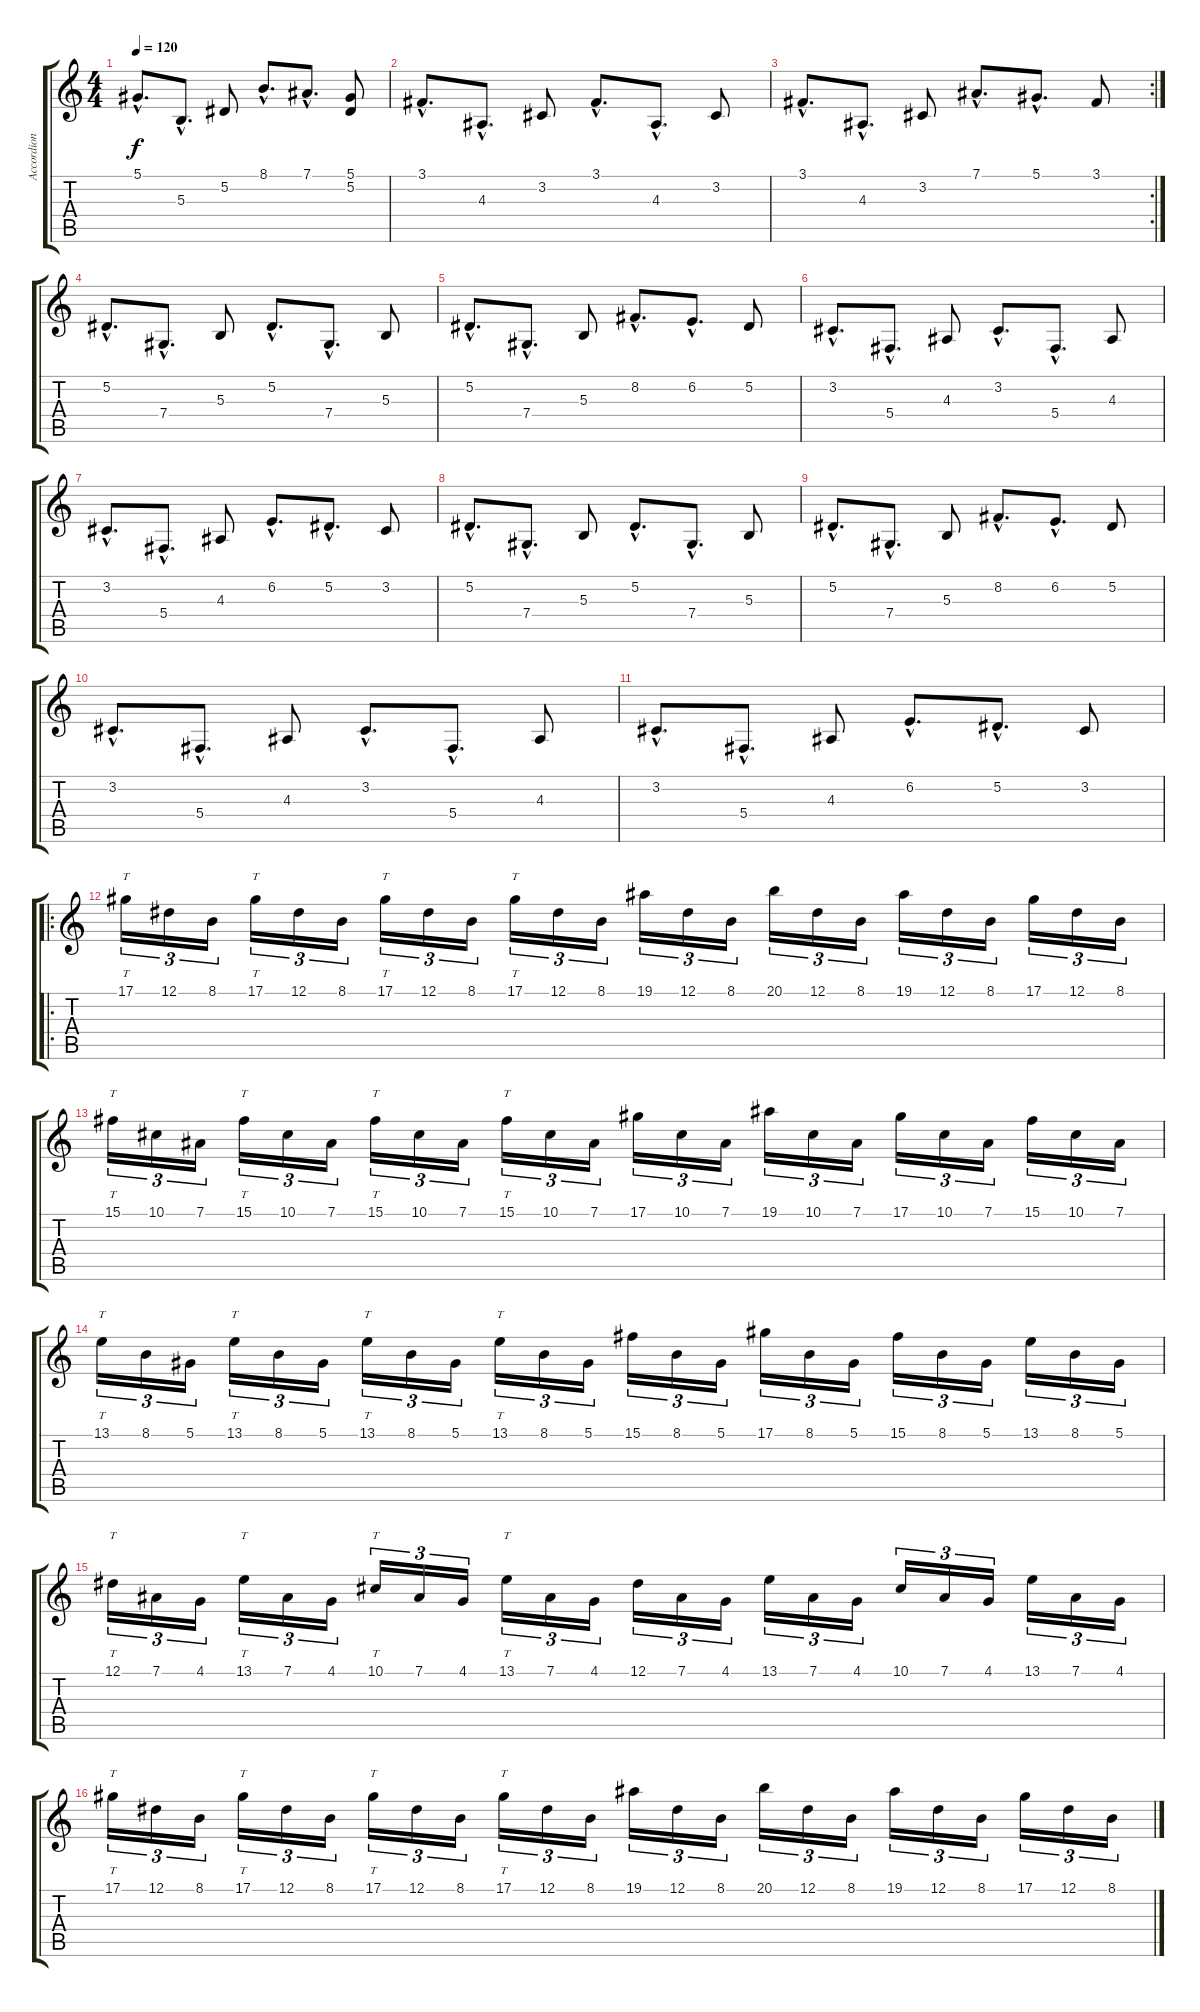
\track ("Accordion" "Accordion") {instrument tangoaccordion}
\staff {score tabs}
\tuning (Eb4 Bb3 Gb3 Db3 Ab2 Eb2) {hide}
\ts (4 4)
\tempo 120
\clef g2
\ks c
5.1{hac}.8{d dy f} 5.3{hac}.8{d} 5.2.8 8.1{hac}.8{d} 7.1{hac}.8{d} (5.1 5.2).8 |
3.1{hac}.8{d} 4.3{hac}.8{d} 3.2.8 3.1{hac}.8{d} 4.3{hac}.8{d} 3.2.8 |
\rc 2
3.1{hac}.8{d} 4.3{hac}.8{d} 3.2.8 7.1{hac}.8{d} 5.1{hac}.8{d} 3.1.8 |
5.2{hac}.8{d} 7.4{hac}.8{d} 5.3.8 5.2{hac}.8{d} 7.4{hac}.8{d} 5.3.8 |
5.2{hac}.8{d} 7.4{hac}.8{d} 5.3.8 8.2{hac}.8{d} 6.2{hac}.8{d} 5.2.8 |
3.2{hac}.8{d} 5.4{hac}.8{d} 4.3.8 3.2{hac}.8{d} 5.4{hac}.8{d} 4.3.8 |
3.2{hac}.8{d} 5.4{hac}.8{d} 4.3.8 6.2{hac}.8{d} 5.2{hac}.8{d} 3.2.8 |
5.2{hac}.8{d} 7.4{hac}.8{d} 5.3.8 5.2{hac}.8{d} 7.4{hac}.8{d} 5.3.8 |
5.2{hac}.8{d} 7.4{hac}.8{d} 5.3.8 8.2{hac}.8{d} 6.2{hac}.8{d} 5.2.8 |
3.2{hac}.8{d} 5.4{hac}.8{d} 4.3.8 3.2{hac}.8{d} 5.4{hac}.8{d} 4.3.8 |
3.2{hac}.8{d} 5.4{hac}.8{d} 4.3.8 6.2{hac}.8{d} 5.2{hac}.8{d} 3.2.8 |
\ro
17.1.16{tt tu (3 2) instrument tangoaccordion} 12.1.16{tu (3 2)} 8.1.16{tu (3 2)} 17.1.16{tt tu (3 2)} 12.1.16{tu (3 2)} 8.1.16{tu (3 2)} 17.1.16{tt tu (3 2)} 12.1.16{tu (3 2)} 8.1.16{tu (3 2)} 17.1.16{tt tu (3 2)} 12.1.16{tu (3 2)} 8.1.16{tu (3 2)} 19.1.16{tu (3 2)} 12.1.16{tu (3 2)} 8.1.16{tu (3 2)} 20.1.16{tu (3 2)} 12.1.16{tu (3 2)} 8.1.16{tu (3 2)} 19.1.16{tu (3 2)} 12.1.16{tu (3 2)} 8.1.16{tu (3 2)} 17.1.16{tu (3 2)} 12.1.16{tu (3 2)} 8.1.16{tu (3 2)} |
15.1.16{tt tu (3 2)} 10.1.16{tu (3 2)} 7.1.16{tu (3 2)} 15.1.16{tt tu (3 2)} 10.1.16{tu (3 2)} 7.1.16{tu (3 2)} 15.1.16{tt tu (3 2)} 10.1.16{tu (3 2)} 7.1.16{tu (3 2)} 15.1.16{tt tu (3 2)} 10.1.16{tu (3 2)} 7.1.16{tu (3 2)} 17.1.16{tu (3 2)} 10.1.16{tu (3 2)} 7.1.16{tu (3 2)} 19.1.16{tu (3 2)} 10.1.16{tu (3 2)} 7.1.16{tu (3 2)} 17.1.16{tu (3 2)} 10.1.16{tu (3 2)} 7.1.16{tu (3 2)} 15.1.16{tu (3 2)} 10.1.16{tu (3 2)} 7.1.16{tu (3 2)} |
13.1.16{tt tu (3 2)} 8.1.16{tu (3 2)} 5.1.16{tu (3 2)} 13.1.16{tt tu (3 2)} 8.1.16{tu (3 2)} 5.1.16{tu (3 2)} 13.1.16{tt tu (3 2)} 8.1.16{tu (3 2)} 5.1.16{tu (3 2)} 13.1.16{tt tu (3 2)} 8.1.16{tu (3 2)} 5.1.16{tu (3 2)} 15.1.16{tu (3 2)} 8.1.16{tu (3 2)} 5.1.16{tu (3 2)} 17.1.16{tu (3 2)} 8.1.16{tu (3 2)} 5.1.16{tu (3 2)} 15.1.16{tu (3 2)} 8.1.16{tu (3 2)} 5.1.16{tu (3 2)} 13.1.16{tu (3 2)} 8.1.16{tu (3 2)} 5.1.16{tu (3 2)} |
12.1.16{tt tu (3 2)} 7.1.16{tu (3 2)} 4.1.16{tu (3 2)} 13.1.16{tt tu (3 2)} 7.1.16{tu (3 2)} 4.1.16{tu (3 2)} 10.1.16{tt tu (3 2)} 7.1.16{tu (3 2)} 4.1.16{tu (3 2)} 13.1.16{tt tu (3 2)} 7.1.16{tu (3 2)} 4.1.16{tu (3 2)} 12.1.16{tu (3 2)} 7.1.16{tu (3 2)} 4.1.16{tu (3 2)} 13.1.16{tu (3 2)} 7.1.16{tu (3 2)} 4.1.16{tu (3 2)} 10.1.16{tu (3 2)} 7.1.16{tu (3 2)} 4.1.16{tu (3 2)} 13.1.16{tu (3 2)} 7.1.16{tu (3 2)} 4.1.16{tu (3 2)} |
17.1.16{tt tu (3 2) instrument tangoaccordion} 12.1.16{tu (3 2)} 8.1.16{tu (3 2)} 17.1.16{tt tu (3 2)} 12.1.16{tu (3 2)} 8.1.16{tu (3 2)} 17.1.16{tt tu (3 2)} 12.1.16{tu (3 2)} 8.1.16{tu (3 2)} 17.1.16{tt tu (3 2)} 12.1.16{tu (3 2)} 8.1.16{tu (3 2)} 19.1.16{tu (3 2)} 12.1.16{tu (3 2)} 8.1.16{tu (3 2)} 20.1.16{tu (3 2)} 12.1.16{tu (3 2)} 8.1.16{tu (3 2)} 19.1.16{tu (3 2)} 12.1.16{tu (3 2)} 8.1.16{tu (3 2)} 17.1.16{tu (3 2)} 12.1.16{tu (3 2)} 8.1.16{tu (3 2)}
